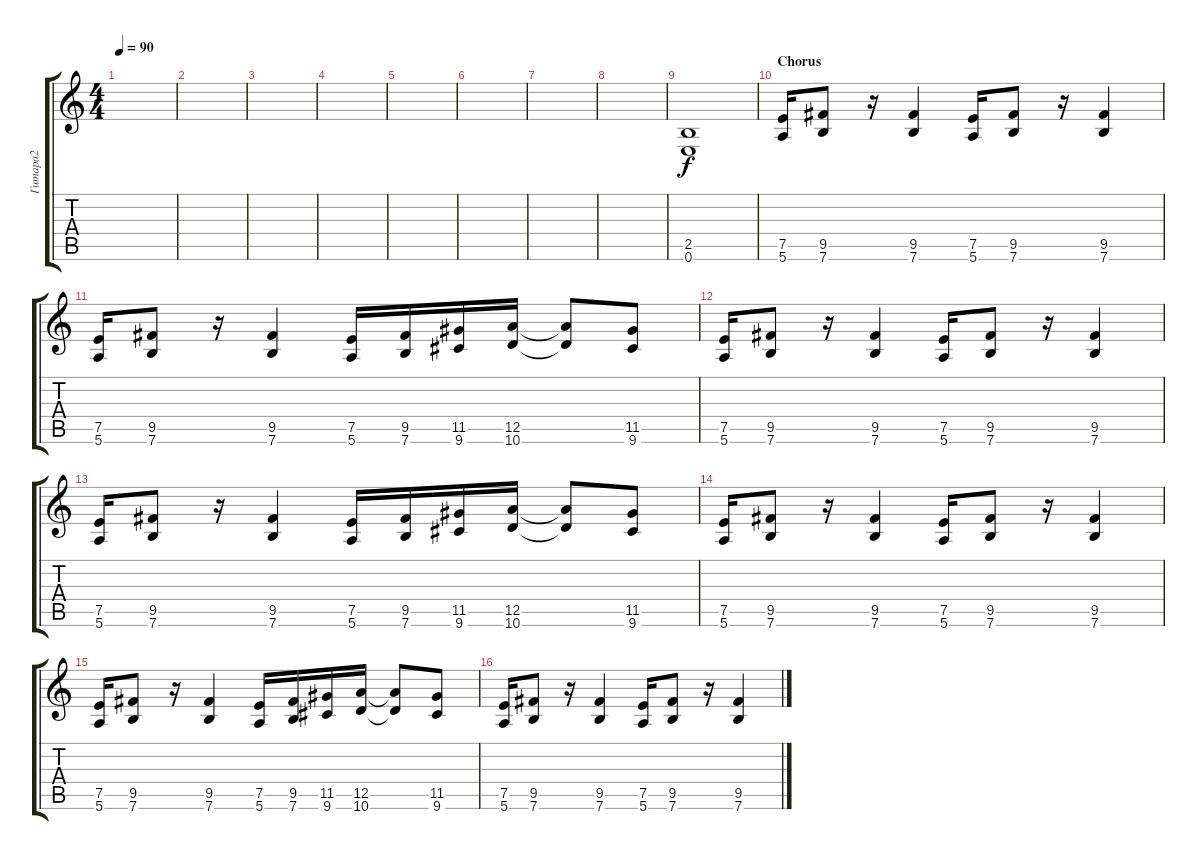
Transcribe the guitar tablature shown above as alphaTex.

\track ("Гитара2" "Гитара2") {instrument distortionguitar}
\staff {score tabs}
\tuning (E4 B3 G3 D3 A2 E2) {hide}
\ts (4 4)
\tempo 90
\clef g2
\ks c
|
|
|
|
|
|
|
|
(2.5 0.6).1 |
\section ("" "Chorus")
(7.5 5.6).16 (9.5 7.6).8 r.16 (9.5 7.6).4 (7.5 5.6).16 (9.5 7.6).8 r.16 (9.5 7.6).4 |
(7.5 5.6).16 (9.5 7.6).8 r.16 (9.5 7.6).4 (7.5 5.6).16 (9.5 7.6).16 (11.5 9.6).16 (12.5 10.6).16 (12.5{t} 10.6{t}).8 (11.5 9.6).8 |
(7.5 5.6).16 (9.5 7.6).8 r.16 (9.5 7.6).4 (7.5 5.6).16 (9.5 7.6).8 r.16 (9.5 7.6).4 |
(7.5 5.6).16 (9.5 7.6).8 r.16 (9.5 7.6).4 (7.5 5.6).16 (9.5 7.6).16 (11.5 9.6).16 (12.5 10.6).16 (12.5{t} 10.6{t}).8 (11.5 9.6).8 |
(7.5 5.6).16 (9.5 7.6).8 r.16 (9.5 7.6).4 (7.5 5.6).16 (9.5 7.6).8 r.16 (9.5 7.6).4 |
(7.5 5.6).16 (9.5 7.6).8 r.16 (9.5 7.6).4 (7.5 5.6).16 (9.5 7.6).16 (11.5 9.6).16 (12.5 10.6).16 (12.5{t} 10.6{t}).8 (11.5 9.6).8 |
(7.5 5.6).16 (9.5 7.6).8 r.16 (9.5 7.6).4 (7.5 5.6).16 (9.5 7.6).8 r.16 (9.5 7.6).4
